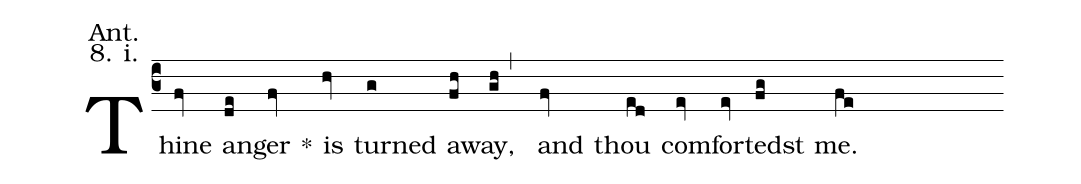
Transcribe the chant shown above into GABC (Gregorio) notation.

annotation: Ant.;
annotation: 8. i.;
%%
(c3) Thine(fv) an(de)ger(fv) <sp>*</sp>() is(hv) turned(g) a(fh)way,(gh,) and(fv) thou(ed) com(ev)fort(ev)edst(fg) me.(fe)
